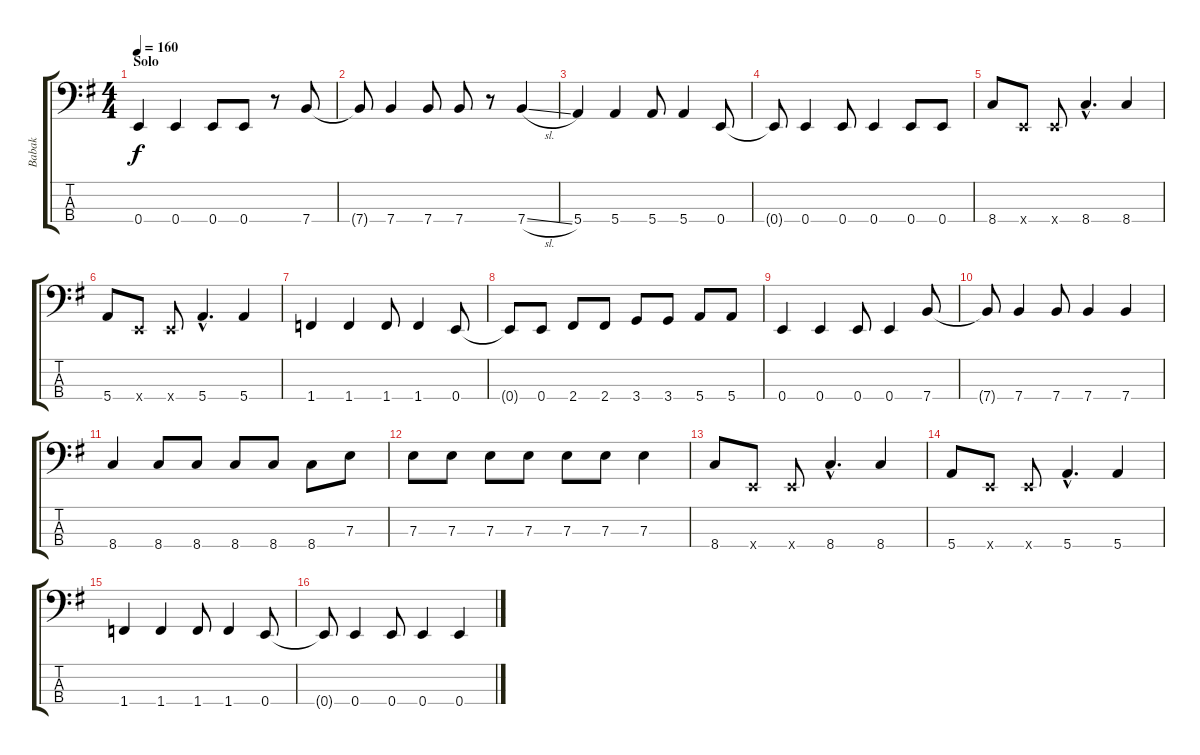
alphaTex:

\track ("Babak" "Babak") {instrument electricbassfinger}
\staff {score tabs}
\tuning (G2 D2 A1 E1) {hide}
\ts (4 4)
\section ("" "Solo")
\tempo 160
\clef f4
\ks eminor
0.4.4{dy f} 0.4.4 0.4.8 0.4.8 r.8 7.4.8 |
7.4{t}.8 7.4.4 7.4.8 7.4.8 r.8 7.4{sl}.4 |
5.4.4 5.4.4 5.4.8 5.4.4 0.4.8 |
0.4{t}.8 0.4.4 0.4.8 0.4.4 0.4.8 0.4.8 |
8.4.8 0.4{x}.8 0.4{x}.8 8.4{hac}.4{d} 8.4.4 |
5.4.8 0.4{x}.8 0.4{x}.8 5.4{hac}.4{d} 5.4.4 |
1.4.4 1.4.4 1.4.8 1.4.4 0.4.8 |
0.4{t}.8 0.4.8 2.4.8 2.4.8 3.4.8 3.4.8 5.4.8 5.4.8 |
0.4.4 0.4.4 0.4.8 0.4.4 7.4.8 |
7.4{t}.8 7.4.4 7.4.8 7.4.4 7.4.4 |
8.4.4 8.4.8 8.4.8 8.4.8 8.4.8 8.4.8 7.3.8 |
7.3.8 7.3.8 7.3.8 7.3.8 7.3.8 7.3.8 7.3.4 |
8.4.8 0.4{x}.8 0.4{x}.8 8.4{hac}.4{d} 8.4.4 |
5.4.8 0.4{x}.8 0.4{x}.8 5.4{hac}.4{d} 5.4.4 |
1.4.4 1.4.4 1.4.8 1.4.4 0.4.8 |
0.4{t}.8 0.4.4 0.4.8 0.4.4 0.4.4
